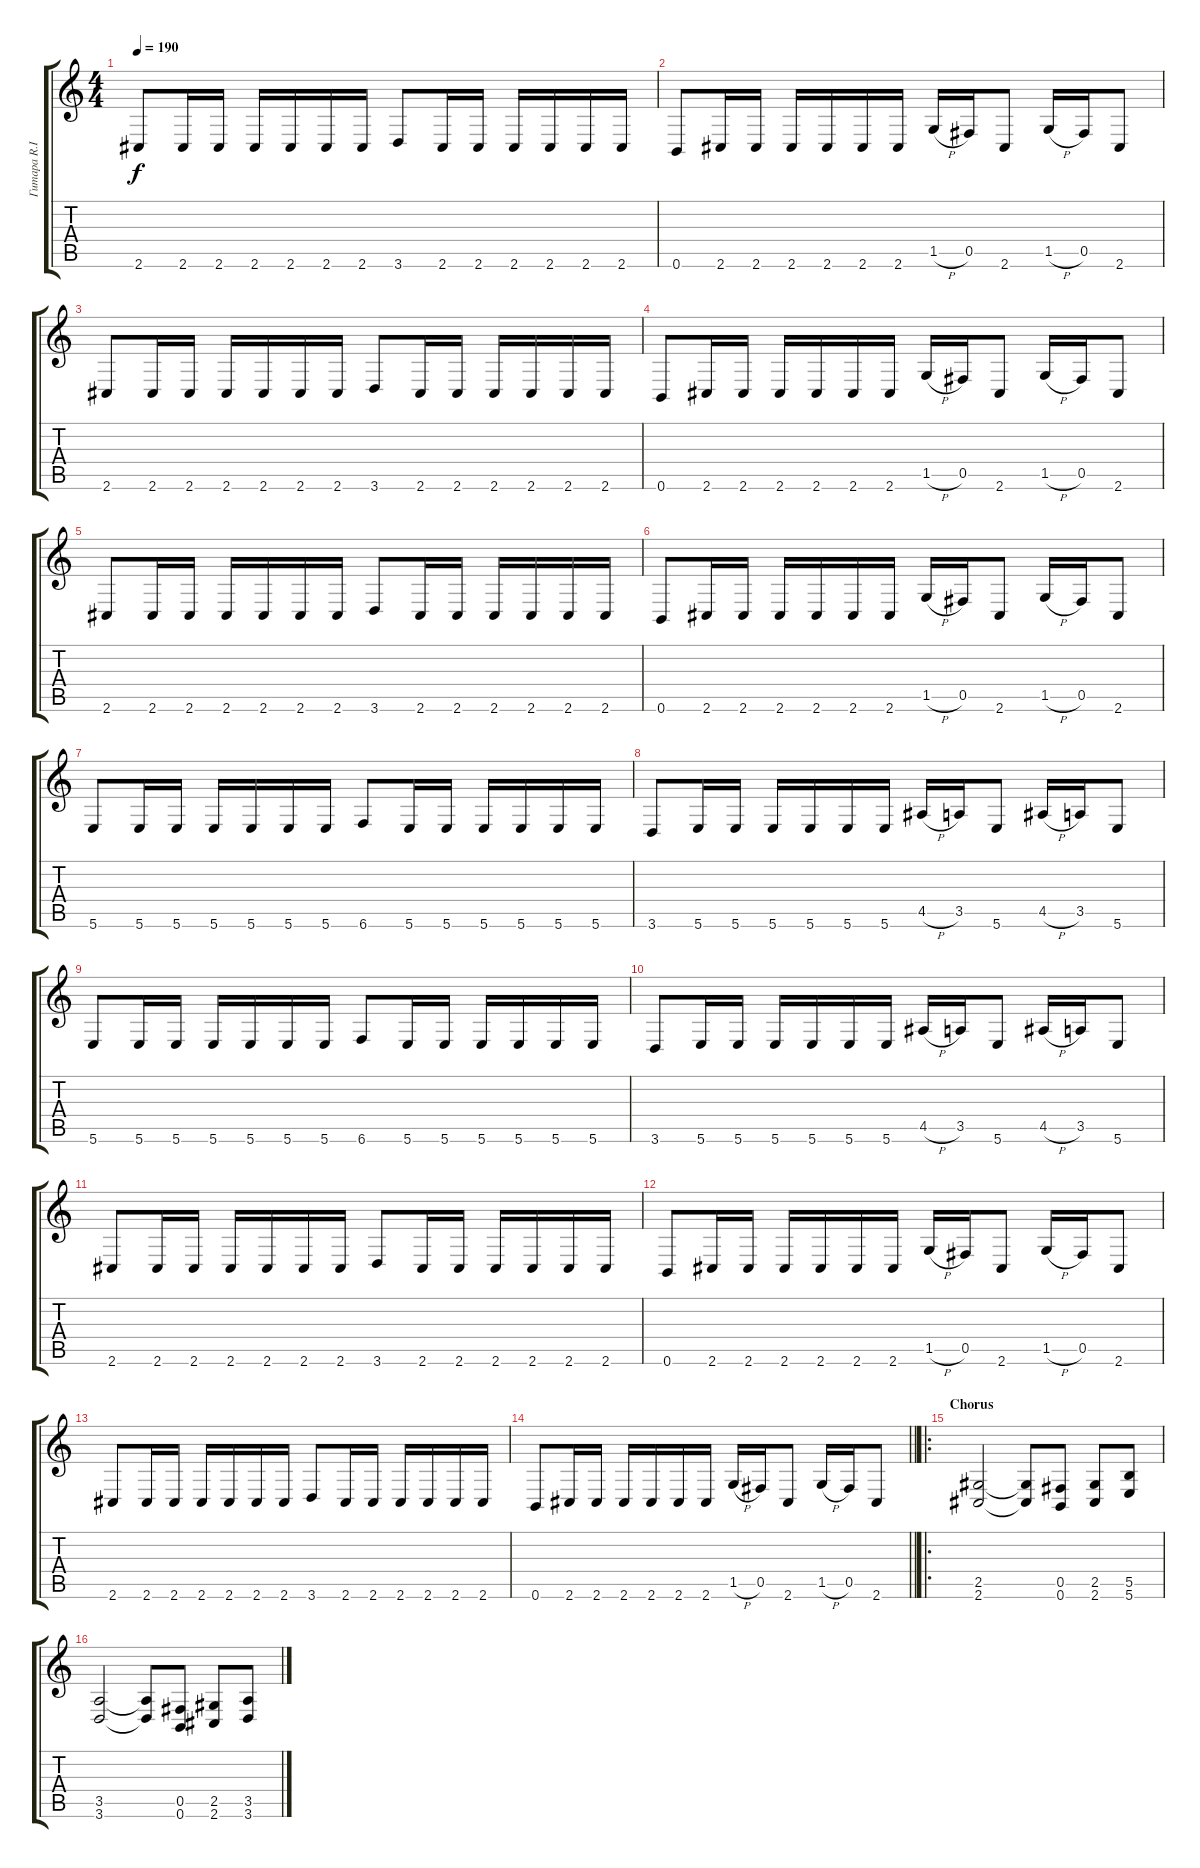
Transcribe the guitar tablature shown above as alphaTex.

\track ("Гитара R.I.P. Hanneman" "Гитара R.I") {instrument overdrivenguitar}
\staff {score tabs}
\tuning (Db4 Ab3 E3 B2 Gb2 B1) {hide}
\ts (4 4)
\tempo 190
\clef g2
\ks c
2.6.8{dy f} 2.6.16 2.6.16 2.6.16 2.6.16 2.6.16 2.6.16 3.6.8 2.6.16 2.6.16 2.6.16 2.6.16 2.6.16 2.6.16 |
0.6.8 2.6.16 2.6.16 2.6.16 2.6.16 2.6.16 2.6.16 1.5{h}.16 0.5.16 2.6.8 1.5{h}.16 0.5.16 2.6.8 |
2.6.8 2.6.16 2.6.16 2.6.16 2.6.16 2.6.16 2.6.16 3.6.8 2.6.16 2.6.16 2.6.16 2.6.16 2.6.16 2.6.16 |
0.6.8 2.6.16 2.6.16 2.6.16 2.6.16 2.6.16 2.6.16 1.5{h}.16 0.5.16 2.6.8 1.5{h}.16 0.5.16 2.6.8 |
2.6.8 2.6.16 2.6.16 2.6.16 2.6.16 2.6.16 2.6.16 3.6.8 2.6.16 2.6.16 2.6.16 2.6.16 2.6.16 2.6.16 |
0.6.8 2.6.16 2.6.16 2.6.16 2.6.16 2.6.16 2.6.16 1.5{h}.16 0.5.16 2.6.8 1.5{h}.16 0.5.16 2.6.8 |
5.6.8 5.6.16 5.6.16 5.6.16 5.6.16 5.6.16 5.6.16 6.6.8 5.6.16 5.6.16 5.6.16 5.6.16 5.6.16 5.6.16 |
3.6.8 5.6.16 5.6.16 5.6.16 5.6.16 5.6.16 5.6.16 4.5{h}.16 3.5.16 5.6.8 4.5{h}.16 3.5.16 5.6.8 |
5.6.8 5.6.16 5.6.16 5.6.16 5.6.16 5.6.16 5.6.16 6.6.8 5.6.16 5.6.16 5.6.16 5.6.16 5.6.16 5.6.16 |
3.6.8 5.6.16 5.6.16 5.6.16 5.6.16 5.6.16 5.6.16 4.5{h}.16 3.5.16 5.6.8 4.5{h}.16 3.5.16 5.6.8 |
2.6.8 2.6.16 2.6.16 2.6.16 2.6.16 2.6.16 2.6.16 3.6.8 2.6.16 2.6.16 2.6.16 2.6.16 2.6.16 2.6.16 |
0.6.8 2.6.16 2.6.16 2.6.16 2.6.16 2.6.16 2.6.16 1.5{h}.16 0.5.16 2.6.8 1.5{h}.16 0.5.16 2.6.8 |
2.6.8 2.6.16 2.6.16 2.6.16 2.6.16 2.6.16 2.6.16 3.6.8 2.6.16 2.6.16 2.6.16 2.6.16 2.6.16 2.6.16 |
\barLineRight lightlight
0.6.8 2.6.16 2.6.16 2.6.16 2.6.16 2.6.16 2.6.16 1.5{h}.16 0.5.16 2.6.8 1.5{h}.16 0.5.16 2.6.8 |
\ro
\section ("" "Chorus")
(2.5 2.6).2 (2.5{t} 2.6{t}).8 (0.5 0.6).8 (2.5 2.6).8 (5.5 5.6).8 |
(3.5 3.6).2 (3.5{t} 3.6{t}).8 (0.5 0.6).8 (2.5 2.6).8 (3.5 3.6).8
